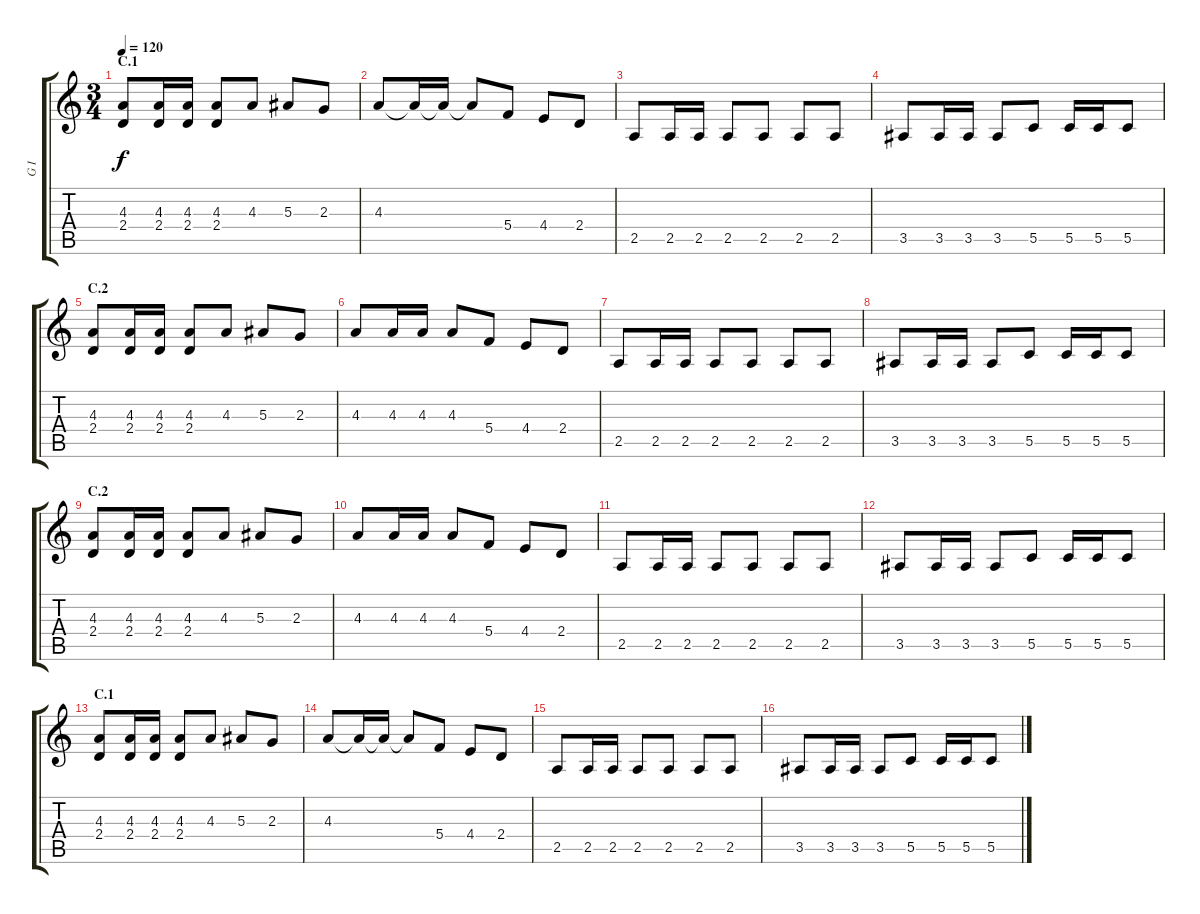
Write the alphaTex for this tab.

\track ("G I" "G I") {instrument distortionguitar}
\staff {score tabs}
\tuning (D4 A3 F3 C3 G2 D2) {hide}
\ts (3 4)
\section ("" "C.1")
\tempo 120
\clef g2
\ks c
(4.3 2.4).8{dy f} (4.3 2.4).16 (4.3 2.4).16 (4.3 2.4).8 4.3.8 5.3.8 2.3.8 |
4.3.8 4.3{t}.16 4.3{t}.16 4.3{t}.8 5.4.8 4.4.8 2.4.8 |
2.5.8 2.5.16 2.5.16 2.5.8 2.5.8 2.5.8 2.5.8 |
3.5.8 3.5.16 3.5.16 3.5.8 5.5.8 5.5.16 5.5.16 5.5.8 |
\section ("" "C.2")
(4.3 2.4).8 (4.3 2.4).16 (4.3 2.4).16 (4.3 2.4).8 4.3.8 5.3.8 2.3.8 |
4.3.8 4.3.16 4.3.16 4.3.8 5.4.8 4.4.8 2.4.8 |
2.5.8 2.5.16 2.5.16 2.5.8 2.5.8 2.5.8 2.5.8 |
3.5.8 3.5.16 3.5.16 3.5.8 5.5.8 5.5.16 5.5.16 5.5.8 |
\section ("" "C.2")
(4.3 2.4).8 (4.3 2.4).16 (4.3 2.4).16 (4.3 2.4).8 4.3.8 5.3.8 2.3.8 |
4.3.8 4.3.16 4.3.16 4.3.8 5.4.8 4.4.8 2.4.8 |
2.5.8 2.5.16 2.5.16 2.5.8 2.5.8 2.5.8 2.5.8 |
3.5.8 3.5.16 3.5.16 3.5.8 5.5.8 5.5.16 5.5.16 5.5.8 |
\section ("" "C.1")
(4.3 2.4).8 (4.3 2.4).16 (4.3 2.4).16 (4.3 2.4).8 4.3.8 5.3.8 2.3.8 |
4.3.8 4.3{t}.16 4.3{t}.16 4.3{t}.8 5.4.8 4.4.8 2.4.8 |
2.5.8 2.5.16 2.5.16 2.5.8 2.5.8 2.5.8 2.5.8 |
3.5.8 3.5.16 3.5.16 3.5.8 5.5.8 5.5.16 5.5.16 5.5.8
